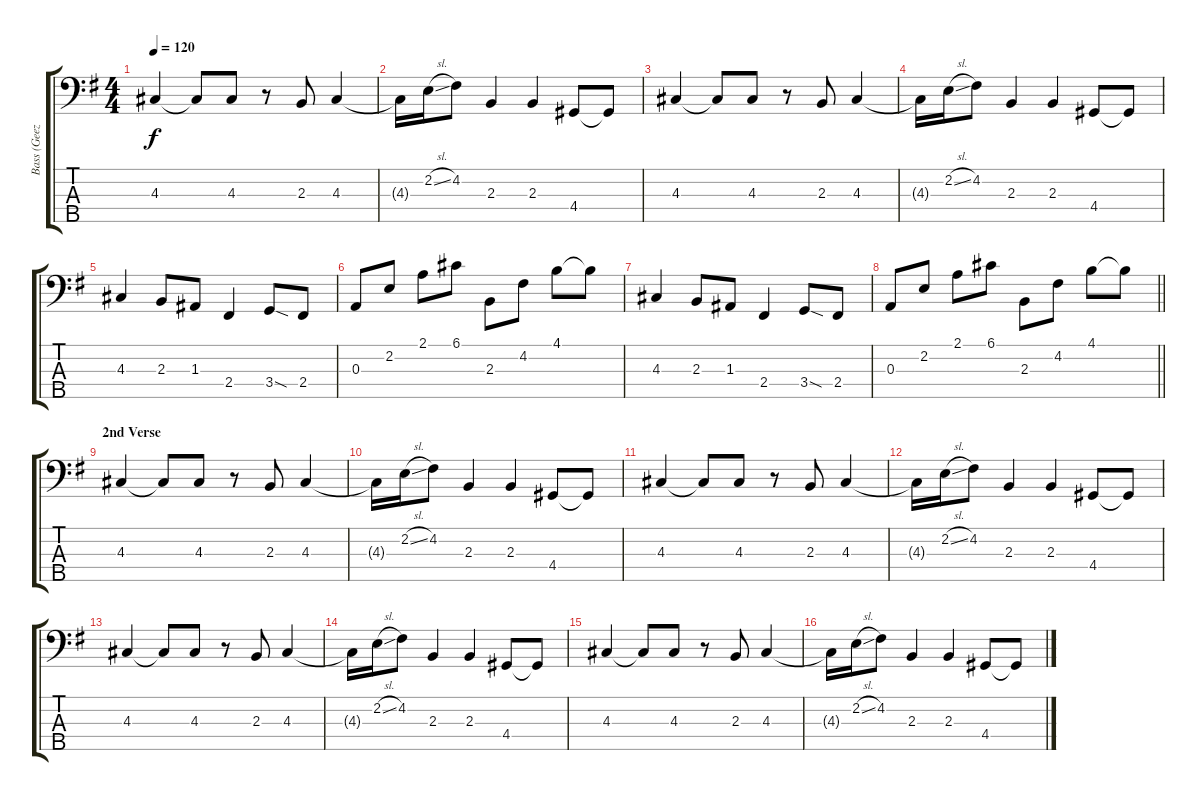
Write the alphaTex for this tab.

\track ("Bass (Geeze Butler)" "Bass (Geez") {instrument electricbassfinger}
\staff {score tabs}
\tuning (G2 D2 A1 E1 B0) {hide}
\ts (4 4)
\tempo 120
\clef f4
\ks g
4.3.4{dy f} 4.3{t}.8 4.3.8 r.8 2.3.8 4.3.4 |
4.3{t}.16 2.2{sl}.16 4.2.8 2.3.4 2.3.4 4.4.8 4.4{t}.8 |
4.3.4 4.3{t}.8 4.3.8 r.8 2.3.8 4.3.4 |
4.3{t}.16 2.2{sl}.16 4.2.8 2.3.4 2.3.4 4.4.8 4.4{t}.8 |
4.3.4 2.3.8 1.3.8 2.4.4 3.4{sod}.8 2.4.8 |
0.3.8 2.2.8 2.1.8 6.1.8 2.3.8 4.2.8 4.1.8 4.1{t}.8 |
4.3.4 2.3.8 1.3.8 2.4.4 3.4{sod}.8 2.4.8 |
\barLineRight lightlight
0.3.8 2.2.8 2.1.8 6.1.8 2.3.8 4.2.8 4.1.8 4.1{t}.8 |
\section ("" "2nd Verse")
4.3.4 4.3{t}.8 4.3.8 r.8 2.3.8 4.3.4 |
4.3{t}.16 2.2{sl}.16 4.2.8 2.3.4 2.3.4 4.4.8 4.4{t}.8 |
4.3.4 4.3{t}.8 4.3.8 r.8 2.3.8 4.3.4 |
4.3{t}.16 2.2{sl}.16 4.2.8 2.3.4 2.3.4 4.4.8 4.4{t}.8 |
4.3.4 4.3{t}.8 4.3.8 r.8 2.3.8 4.3.4 |
4.3{t}.16 2.2{sl}.16 4.2.8 2.3.4 2.3.4 4.4.8 4.4{t}.8 |
4.3.4 4.3{t}.8 4.3.8 r.8 2.3.8 4.3.4 |
4.3{t}.16 2.2{sl}.16 4.2.8 2.3.4 2.3.4 4.4.8 4.4{t}.8
